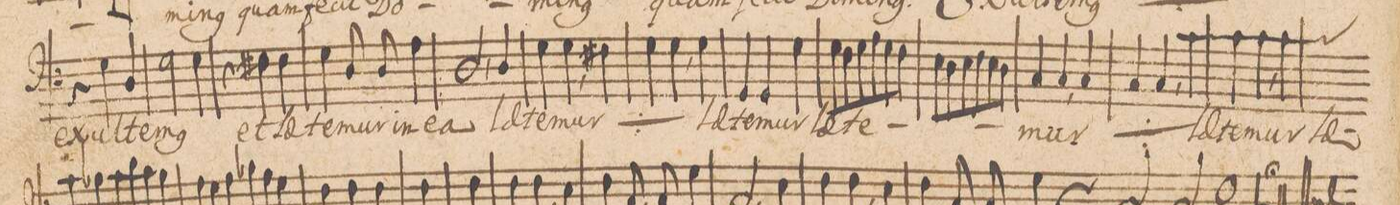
**kern	**text
*I"Bassus.	*
*clefF4	*
*k[]	*
*met(c|)	*
*M3/4	*
=31	=31
4r	.
4G\	e-
4D/	-xul-
=32	=32
2G\	-te-
4G\	-m(us)
=33	=33
4r	.
4F#X\	et
4F#\	lae-
=34	=34
4G\	-te-
8D/	-mur
8D/	in
4A\	e-
=35	=35
2D,/	-a
4D/	lae-
=36	=36
4G\	-te-
4G,\	-mur
*	*ij
4F#X\	lae-
=37	=37
4G\	-te-
4G,\	-mur
*	*Xij
4G\	lae-
=38	=38
4GG/	-te-
4GG/	-mur
4G\	lae-
=39	=39
8G\L	-te-
8F\	.
8G\	.
8A\	.
8G\	.
8F\J	.
=40	=40
8E\L	.
8D\	.
8E\	.
8F\	.
8E\	.
8D\J	.
=41	=41
4C/	.
4C,/	-mur
*	*ij
4C/	lae-
=42	=42
4C/	-te-
4C,/	-mur
*	*Xij
4c\	lae-
=43	=43
4c\	-te-
4c,\	-mur
*custos:c	*
4c\	lae-
*-	*-
